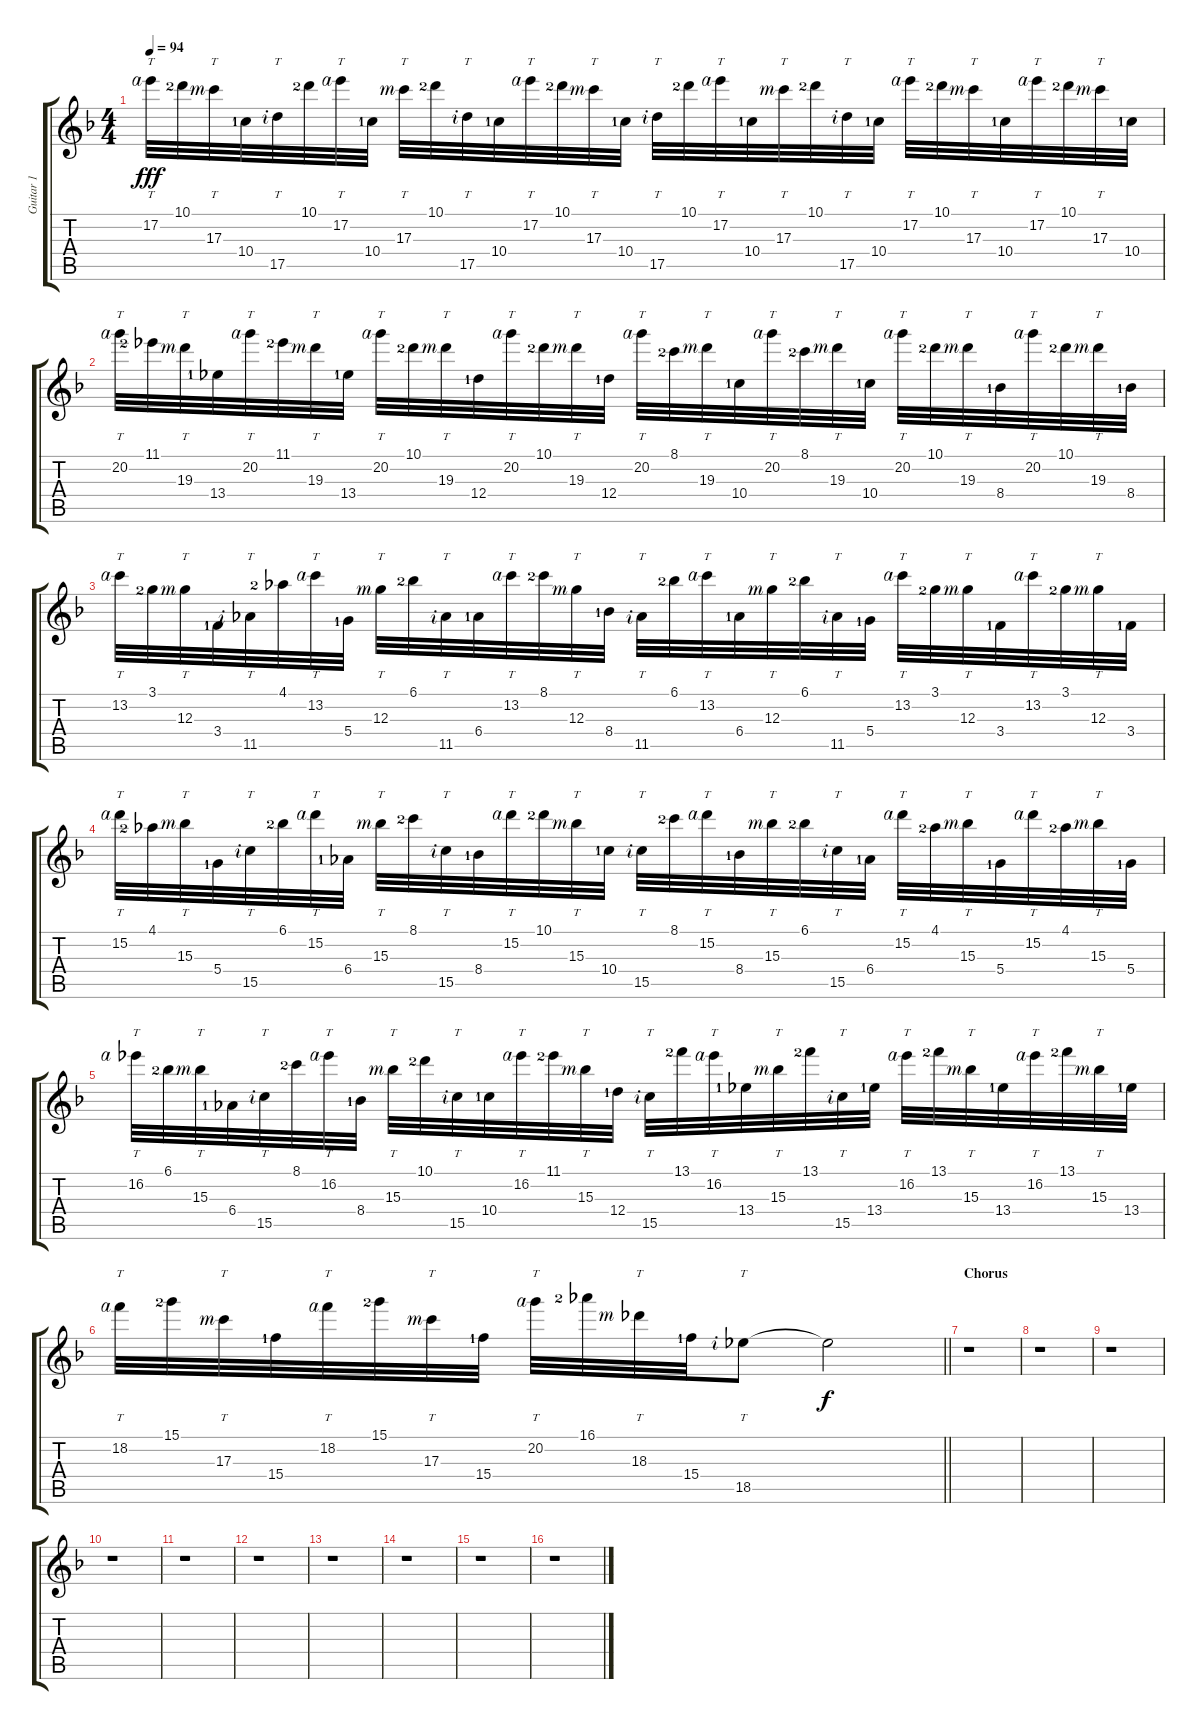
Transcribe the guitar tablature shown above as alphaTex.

\track ("Guitar 1" "Guitar 1") {instrument distortionguitar}
\staff {score tabs}
\tuning (E4 B3 G3 D3 A2 E2) {hide}
\ts (4 4)
\tempo 94
\clef g2
\ks f
17.2{rf 4}.32{tt dy fff} 10.1{lf 3}.32 17.3{rf 3}.32{tt} 10.4{lf 2}.32 17.5{rf 2}.32{tt} 10.1{lf 3}.32 17.2{rf 4}.32{tt} 10.4{lf 2}.32 17.3{rf 3}.32{tt} 10.1{lf 3}.32 17.5{rf 2}.32{tt} 10.4{lf 2}.32 17.2{rf 4}.32{tt} 10.1{lf 3}.32 17.3{rf 3}.32{tt} 10.4{lf 2}.32 17.5{rf 2}.32{tt} 10.1{lf 3}.32 17.2{rf 4}.32{tt} 10.4{lf 2}.32 17.3{rf 3}.32{tt} 10.1{lf 3}.32 17.5{rf 2}.32{tt} 10.4{lf 2}.32 17.2{rf 4}.32{tt} 10.1{lf 3}.32 17.3{rf 3}.32{tt} 10.4{lf 2}.32 17.2{rf 4}.32{tt} 10.1{lf 3}.32 17.3{rf 3}.32{tt} 10.4{lf 2}.32 |
20.2{rf 4}.32{tt} 11.1{lf 3}.32 19.3{rf 3}.32{tt} 13.4{lf 2}.32 20.2{rf 4}.32{tt} 11.1{lf 3}.32 19.3{rf 3}.32{tt} 13.4{lf 2}.32 20.2{rf 4}.32{tt} 10.1{lf 3}.32 19.3{rf 3}.32{tt} 12.4{lf 2}.32 20.2{rf 4}.32{tt} 10.1{lf 3}.32 19.3{rf 3}.32{tt} 12.4{lf 2}.32 20.2{rf 4}.32{tt} 8.1{lf 3}.32 19.3{rf 3}.32{tt} 10.4{lf 2}.32 20.2{rf 4}.32{tt} 8.1{lf 3}.32 19.3{rf 3}.32{tt} 10.4{lf 2}.32 20.2{rf 4}.32{tt} 10.1{lf 3}.32 19.3{rf 3}.32{tt} 8.4{lf 2}.32 20.2{rf 4}.32{tt} 10.1{lf 3}.32 19.3{rf 3}.32{tt} 8.4{lf 2}.32 |
13.2{rf 4}.32{tt} 3.1{lf 3}.32 12.3{rf 3}.32{tt} 3.4{lf 2}.32 11.5{rf 2}.32{tt} 4.1{lf 3}.32 13.2{rf 4}.32{tt} 5.4{lf 2}.32 12.3{rf 3}.32{tt} 6.1{lf 3}.32 11.5{rf 2}.32{tt} 6.4{lf 2}.32 13.2{rf 4}.32{tt} 8.1{lf 3}.32 12.3{rf 3}.32{tt} 8.4{lf 2}.32 11.5{rf 2}.32{tt} 6.1{lf 3}.32 13.2{rf 4}.32{tt} 6.4{lf 2}.32 12.3{rf 3}.32{tt} 6.1{lf 3}.32 11.5{rf 2}.32{tt} 5.4{lf 2}.32 13.2{rf 4}.32{tt} 3.1{lf 3}.32 12.3{rf 3}.32{tt} 3.4{lf 2}.32 13.2{rf 4}.32{tt} 3.1{lf 3}.32 12.3{rf 3}.32{tt} 3.4{lf 2}.32 |
15.2{rf 4}.32{tt} 4.1{lf 3}.32 15.3{rf 3}.32{tt} 5.4{lf 2}.32 15.5{rf 2}.32{tt} 6.1{lf 3}.32 15.2{rf 4}.32{tt} 6.4{lf 2}.32 15.3{rf 3}.32{tt} 8.1{lf 3}.32 15.5{rf 2}.32{tt} 8.4{lf 2}.32 15.2{rf 4}.32{tt} 10.1{lf 3}.32 15.3{rf 3}.32{tt} 10.4{lf 2}.32 15.5{rf 2}.32{tt} 8.1{lf 3}.32 15.2{rf 4}.32{tt} 8.4{lf 2}.32 15.3{rf 3}.32{tt} 6.1{lf 3}.32 15.5{rf 2}.32{tt} 6.4{lf 2}.32 15.2{rf 4}.32{tt} 4.1{lf 3}.32 15.3{rf 3}.32{tt} 5.4{lf 2}.32 15.2{rf 4}.32{tt} 4.1{lf 3}.32 15.3{rf 3}.32{tt} 5.4{lf 2}.32 |
16.2{rf 4}.32{tt} 6.1{lf 3}.32 15.3{rf 3}.32{tt} 6.4{lf 2}.32 15.5{rf 2}.32{tt} 8.1{lf 3}.32 16.2{rf 4}.32{tt} 8.4{lf 2}.32 15.3{rf 3}.32{tt} 10.1{lf 3}.32 15.5{rf 2}.32{tt} 10.4{lf 2}.32 16.2{rf 4}.32{tt} 11.1{lf 3}.32 15.3{rf 3}.32{tt} 12.4{lf 2}.32 15.5{rf 2}.32{tt} 13.1{lf 3}.32 16.2{rf 4}.32{tt} 13.4{lf 2}.32 15.3{rf 3}.32{tt} 13.1{lf 3}.32 15.5{rf 2}.32{tt} 13.4{lf 2}.32 16.2{rf 4}.32{tt} 13.1{lf 3}.32 15.3{rf 3}.32{tt} 13.4{lf 2}.32 16.2{rf 4}.32{tt} 13.1{lf 3}.32 15.3{rf 3}.32{tt} 13.4{lf 2}.32 |
\barLineRight lightlight
18.2{rf 4}.32{tt} 15.1{lf 3}.32 17.3{rf 3}.32{tt} 15.4{lf 2}.32 18.2{rf 4}.32{tt} 15.1{lf 3}.32 17.3{rf 3}.32{tt} 15.4{lf 2}.32 20.2{rf 4}.32{tt} 16.1{lf 3}.32 18.3{rf 3}.32{tt} 15.4{lf 2}.32 18.5{rf 2}.8{tt} 18.5{t}.2{dy f} |
\section ("" "Chorus")
r.1 |
r.1 |
r.1 |
r.1 |
r.1 |
r.1 |
r.1 |
r.1 |
r.1 |
r.1
